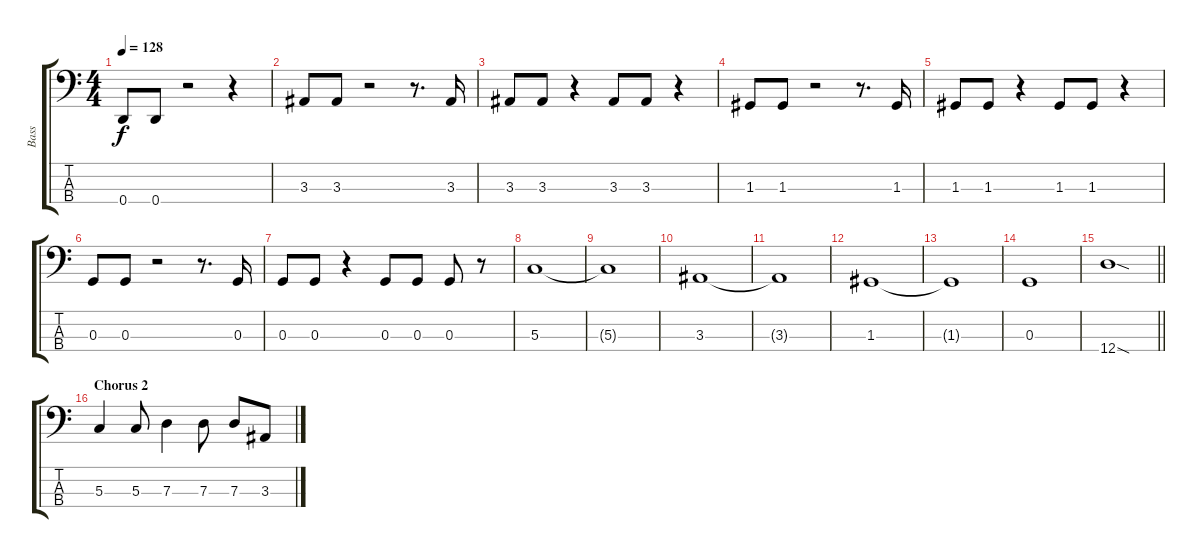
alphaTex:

\track ("Bass" "Bass") {instrument electricbassfinger}
\staff {score tabs}
\tuning (F2 C2 G1 D1) {hide}
\ts (4 4)
\tempo 128
\clef f4
\ks c
0.4.8{dy f} 0.4.8 r.2 r.4 |
3.3.8 3.3.8 r.2 r.8{d} 3.3.16 |
3.3.8 3.3.8 r.4 3.3.8 3.3.8 r.4 |
1.3.8 1.3.8 r.2 r.8{d} 1.3.16 |
1.3.8 1.3.8 r.4 1.3.8 1.3.8 r.4 |
0.3.8 0.3.8 r.2 r.8{d} 0.3.16 |
0.3.8 0.3.8 r.4 0.3.8 0.3.8 0.3.8 r.8 |
5.3.1 |
5.3{t}.1 |
3.3.1 |
3.3{t}.1 |
1.3.1 |
1.3{t}.1 |
0.3.1 |
\barLineRight lightlight
12.4{sod}.1 |
\section ("" "Chorus 2")
5.3.4 5.3.8 7.3.4 7.3.8 7.3.8 3.3.8
